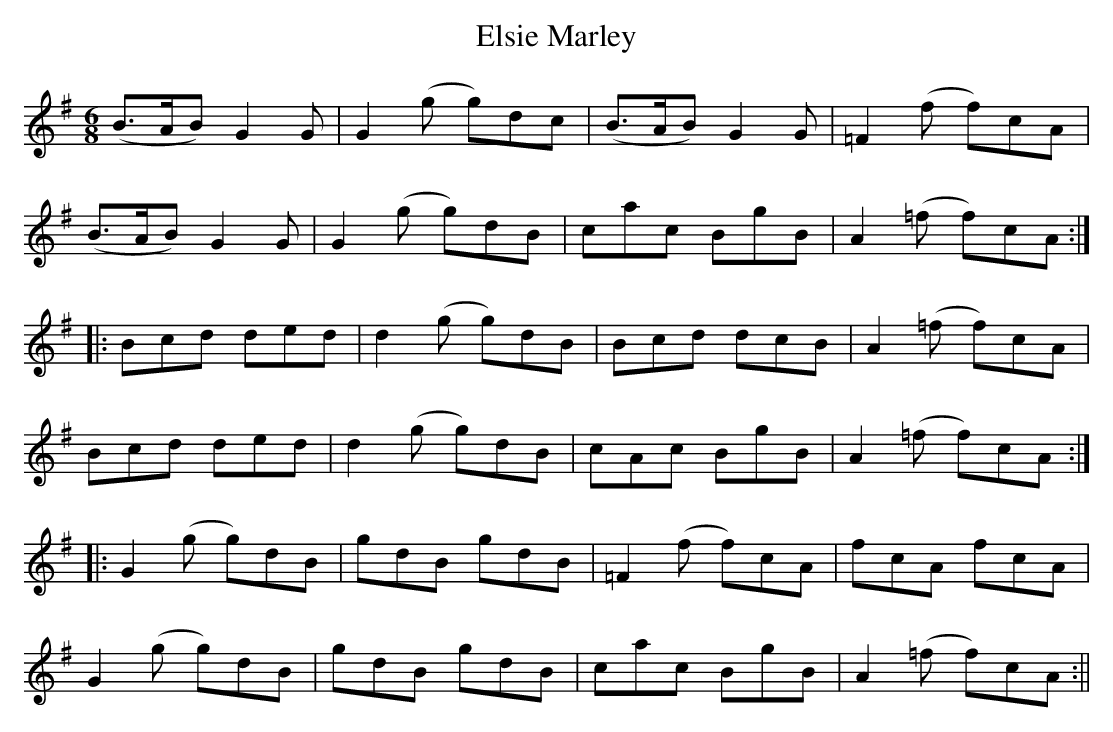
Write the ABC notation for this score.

X:1
T:Elsie Marley
M:6/8
L:1/8
K:G
(B>AB) G2G|G2(g g)dc|(B>AB) G2G|=F2(f f)cA|
(B>AB) G2G|G2(g g)dB|cac BgB|A2(=f f)cA:|]
|:Bcd ded|d2(g g)dB|Bcd dcB|A2(=f f)cA|
Bcd ded|d2(g g)dB|cAc BgB|A2(=f f)cA:|
|:G2(g g)dB|gdB gdB|=F2 (f f)cA|fcA fcA|
G2(g g)dB|gdB gdB|cac BgB|A2(=f f)cA:||
